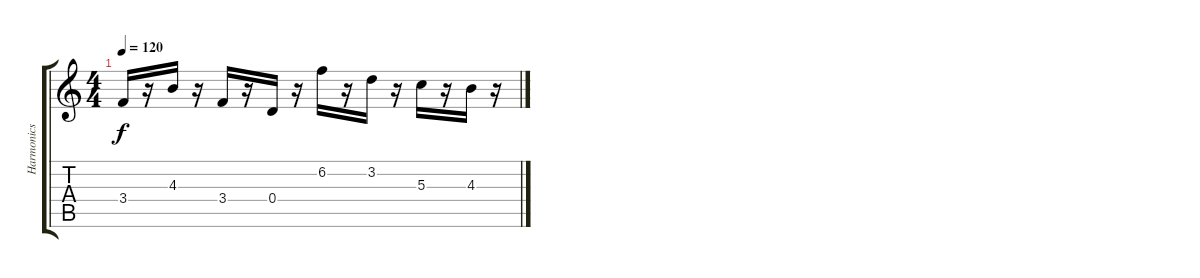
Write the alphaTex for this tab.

\track ("Harmonics" "Harmonics") {instrument guitarharmonics}
\staff {score tabs}
\tuning (E4 B3 G3 D3 A2 E2) {hide}
\ts (4 4)
\tempo 120
\clef g2
\ks c
3.4.16{dy f} r.16 4.3.16 r.16 3.4.16 r.16 0.4.16 r.16 6.2.16 r.16 3.2.16 r.16 5.3.16 r.16 4.3.16 r.16
